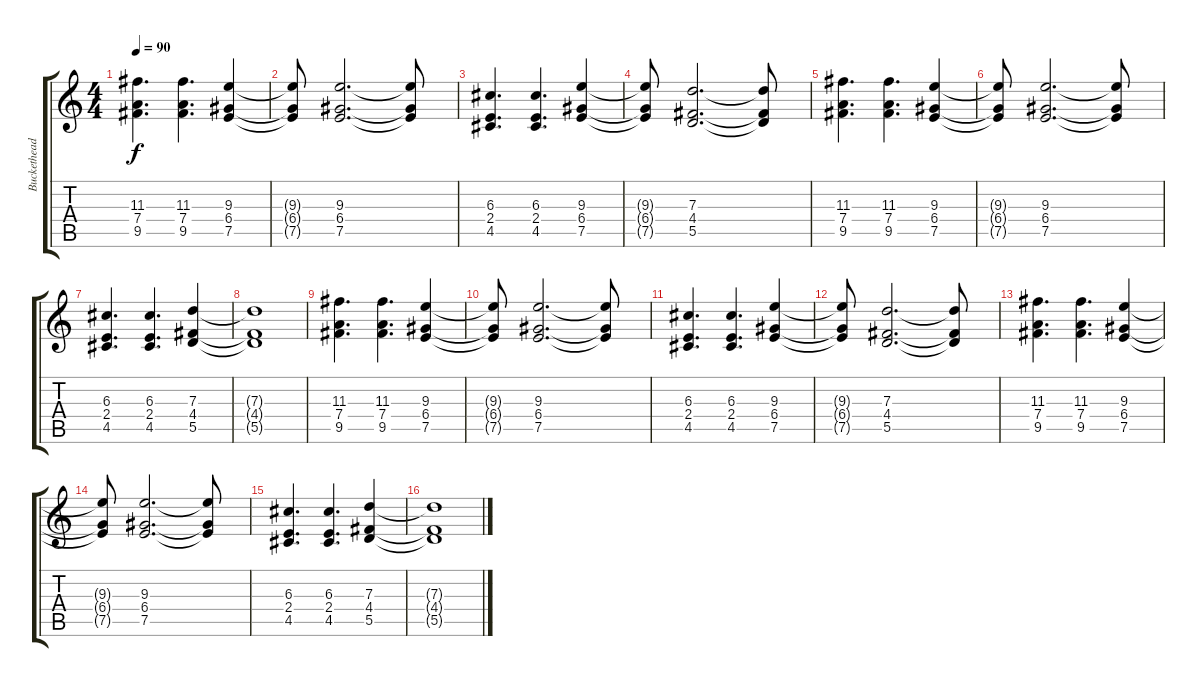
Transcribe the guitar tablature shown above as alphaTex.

\track ("Buckethead" "Buckethead") {instrument electricguitarclean}
\staff {score tabs}
\tuning (E4 B3 G3 D3 A2 E2) {hide}
\ts (4 4)
\tempo 90
\clef g2
\ks c
(11.3 7.4 9.5).4{d dy f volume 10 instrument electricguitarclean} (11.3 7.4 9.5).4{d} (9.3 6.4 7.5).4 |
(9.3{t} 6.4{t} 7.5{t}).8 (9.3 6.4 7.5).2{d} (9.3{t} 6.4{t} 7.5{t}).8 |
(6.3 2.4 4.5).4{d} (6.3 2.4 4.5).4{d} (9.3 6.4 7.5).4 |
(9.3{t} 6.4{t} 7.5{t}).8 (7.3 4.4 5.5).2{d} (7.3{t} 4.4{t} 5.5{t}).8 |
(11.3 7.4 9.5).4{d} (11.3 7.4 9.5).4{d} (9.3 6.4 7.5).4 |
(9.3{t} 6.4{t} 7.5{t}).8 (9.3 6.4 7.5).2{d} (9.3{t} 6.4{t} 7.5{t}).8 |
(6.3 2.4 4.5).4{d} (6.3 2.4 4.5).4{d} (7.3 4.4 5.5).4 |
(7.3{t} 4.4{t} 5.5{t}).1 |
(11.3 7.4 9.5).4{d volume 10 instrument electricguitarclean} (11.3 7.4 9.5).4{d} (9.3 6.4 7.5).4 |
(9.3{t} 6.4{t} 7.5{t}).8 (9.3 6.4 7.5).2{d} (9.3{t} 6.4{t} 7.5{t}).8 |
(6.3 2.4 4.5).4{d} (6.3 2.4 4.5).4{d} (9.3 6.4 7.5).4 |
(9.3{t} 6.4{t} 7.5{t}).8 (7.3 4.4 5.5).2{d} (7.3{t} 4.4{t} 5.5{t}).8 |
(11.3 7.4 9.5).4{d} (11.3 7.4 9.5).4{d} (9.3 6.4 7.5).4 |
(9.3{t} 6.4{t} 7.5{t}).8 (9.3 6.4 7.5).2{d} (9.3{t} 6.4{t} 7.5{t}).8 |
(6.3 2.4 4.5).4{d} (6.3 2.4 4.5).4{d} (7.3 4.4 5.5).4 |
(7.3{t} 4.4{t} 5.5{t}).1
